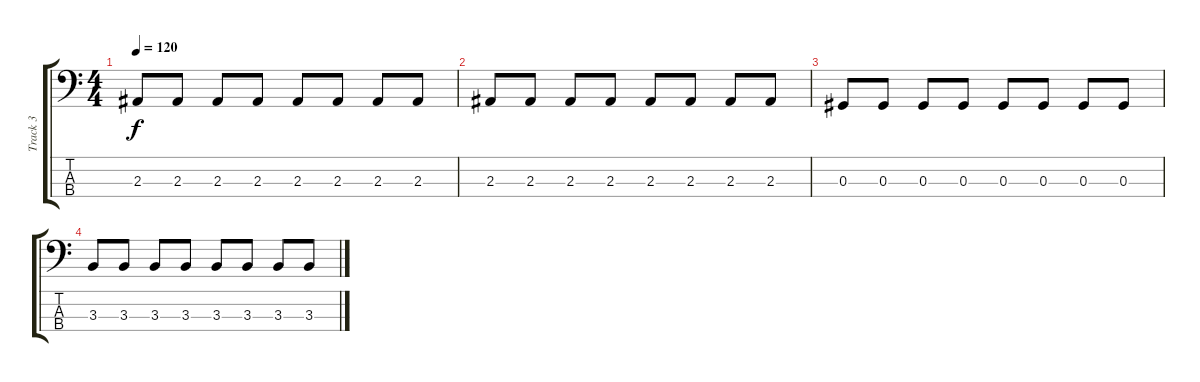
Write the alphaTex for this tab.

\track ("Track 3" "Track 3") {instrument electricbasspick}
\staff {score tabs}
\tuning (Gb2 Db2 Ab1 Eb1) {hide}
\ts (4 4)
\tempo 120
\clef f4
\ks c
2.3.8{dy f} 2.3.8 2.3.8 2.3.8 2.3.8 2.3.8 2.3.8 2.3.8 |
2.3.8 2.3.8 2.3.8 2.3.8 2.3.8 2.3.8 2.3.8 2.3.8 |
0.3.8 0.3.8 0.3.8 0.3.8 0.3.8 0.3.8 0.3.8 0.3.8 |
3.3.8 3.3.8 3.3.8 3.3.8 3.3.8 3.3.8 3.3.8 3.3.8
